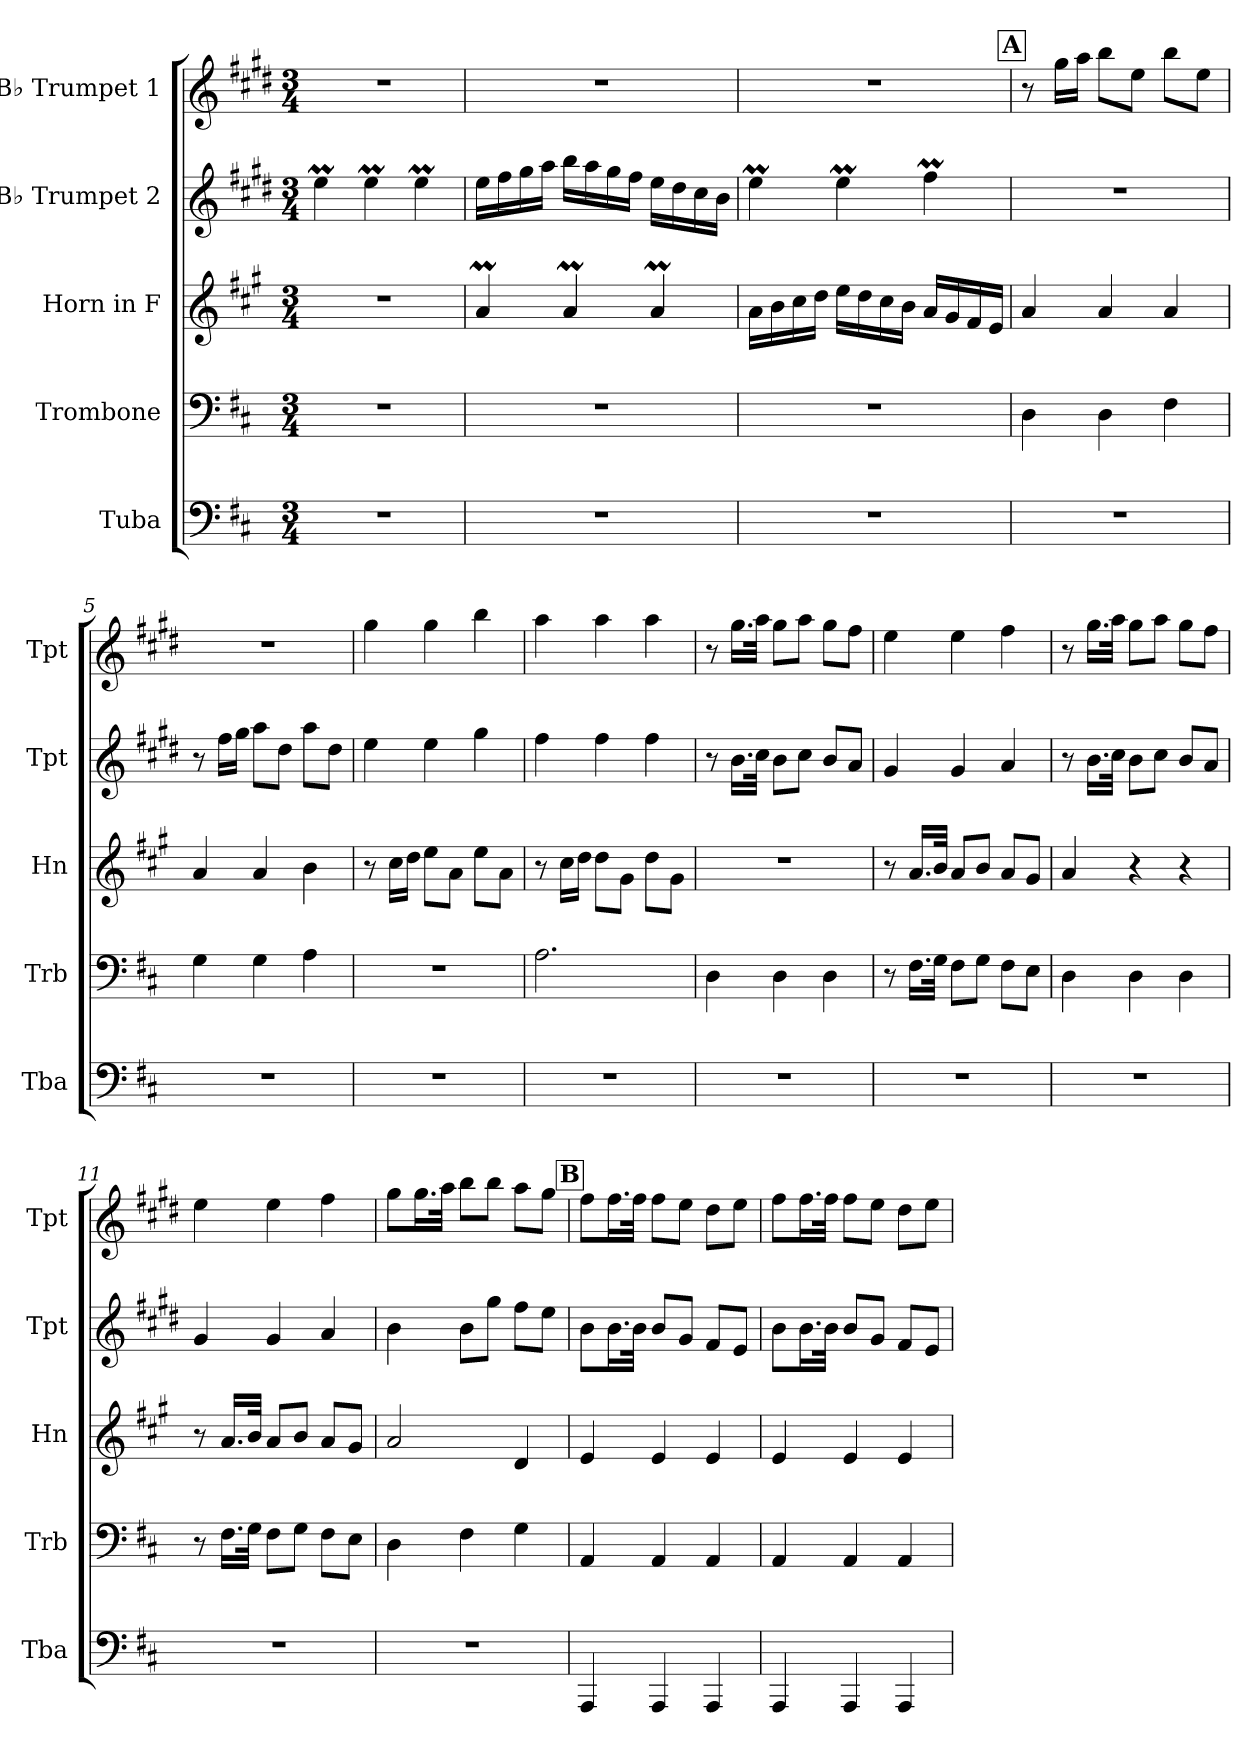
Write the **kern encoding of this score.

**kern	**kern	**kern	**kern	**kern
*part5	*part4	*part3	*part2	*part1
*staff5	*staff4	*staff3	*staff2	*staff1
*I"Tuba	*I"Trombone	*I"Horn in F	*I"B♭ Trumpet 2	*I"B♭ Trumpet 1
*I'Tba	*I'Trb	*I'Hn	*I'Tpt	*I'Tpt
*clefF4	*clefF4	*clefG2	*clefG2	*clefG2
*	*	*ITrd4c7	*ITrd1c2	*ITrd1c2
*k[f#c#]	*k[f#c#]	*k[f#c#]	*k[f#c#]	*k[f#c#]
*M3/4	*M3/4	*M3/4	*M3/4	*M3/4
*MM100	*MM100	*MM100	*MM100	*MM100
=1	=1	=1	=1	=1
2.r	2.r	2.r	4ddM\	2.r
.	.	.	4ddM\	.
.	.	.	4ddM\	.
=2	=2	=2	=2	=2
2.r	2.r	4dM/	16dd\LL	2.r
.	.	.	16ee\	.
.	.	.	16ff#\	.
.	.	.	16gg\JJ	.
.	.	4dM/	16aa\LL	.
.	.	.	16gg\	.
.	.	.	16ff#\	.
.	.	.	16ee\JJ	.
.	.	4dM/	16dd\LL	.
.	.	.	16cc#\	.
.	.	.	16b\	.
.	.	.	16a\JJ	.
=3	=3	=3	=3	=3
2.r	2.r	16d\LL	4ddM\	2.r
.	.	16e\	.	.
.	.	16f#\	.	.
.	.	16g\JJ	.	.
.	.	16a\LL	4ddM\	.
.	.	16g\	.	.
.	.	16f#\	.	.
.	.	16e\JJ	.	.
.	.	16d/LL	4eeM\	.
.	.	16c#/	.	.
.	.	16B/	.	.
.	.	16A/JJ	.	.
!!LO:REH:place=s1:a:B:fs=14:t=A
=4	=4	=4	=4	=4
2.r	4D\	4d/	2.r	8r
.	.	.	.	16ff#\LL
.	.	.	.	16gg\JJ
.	4D\	4d/	.	8aa\L
.	.	.	.	8dd\J
.	4F#\	4d/	.	8aa\L
.	.	.	.	8dd\J
!!LO:LB:g=z
=5	=5	=5	=5	=5
2.r	4G\	4d/	8r	2.r
.	.	.	16ee\LL	.
.	.	.	16ff#\JJ	.
.	4G\	4d/	8gg\L	.
.	.	.	8cc#\J	.
.	4A\	4e\	8gg\L	.
.	.	.	8cc#\J	.
=6	=6	=6	=6	=6
2.r	2.r	8r	4dd\	4ff#\
.	.	16f#\LL	.	.
.	.	16g\JJ	.	.
.	.	8a\L	4dd\	4ff#\
.	.	8d\J	.	.
.	.	8a\L	4ff#\	4aa\
.	.	8d\J	.	.
=7	=7	=7	=7	=7
2.r	2.A\	8r	4ee\	4gg\
.	.	16f#\LL	.	.
.	.	16g\JJ	.	.
.	.	8g\L	4ee\	4gg\
.	.	8c#\J	.	.
.	.	8g\L	4ee\	4gg\
.	.	8c#\J	.	.
=8	=8	=8	=8	=8
2.r	4D\	2.r	8r	8r
.	.	.	16.a\LL	16.ff#\LL
.	.	.	32b\JJk	32gg\JJk
.	4D\	.	8a\L	8ff#\L
.	.	.	8b\J	8gg\J
.	4D\	.	8a/L	8ff#\L
.	.	.	8g/J	8ee\J
=9	=9	=9	=9	=9
2.r	8r	8r	4f#/	4dd\
.	16.F#\LL	16.d/LL	.	.
.	32G\JJk	32e/JJk	.	.
.	8F#\L	8d/L	4f#/	4dd\
.	8G\J	8e/J	.	.
.	8F#\L	8d/L	4g/	4ee\
.	8E\J	8c#/J	.	.
=10	=10	=10	=10	=10
2.r	4D\	4d/	8r	8r
.	.	.	16.a\LL	16.ff#\LL
.	.	.	32b\JJk	32gg\JJk
.	4D\	4r	8a\L	8ff#\L
.	.	.	8b\J	8gg\J
.	4D\	4r	8a/L	8ff#\L
.	.	.	8g/J	8ee\J
!!LO:PB:g=z
=11	=11	=11	=11	=11
2.r	8r	8r	4f#/	4dd\
.	16.F#\LL	16.d/LL	.	.
.	32G\JJk	32e/JJk	.	.
.	8F#\L	8d/L	4f#/	4dd\
.	8G\J	8e/J	.	.
.	8F#\L	8d/L	4g/	4ee\
.	8E\J	8c#/J	.	.
=12	=12	=12	=12	=12
2.r	4D\	2d/	4a\	8ff#\L
.	.	.	.	16.ff#\L
.	.	.	.	32gg\JJk
.	4F#\	.	8a\L	8aa\L
.	.	.	8ff#\J	8aa\J
.	4G\	4G/	8ee\L	8gg\L
.	.	.	8dd\J	8ff#\J
!!LO:REH:place=s1:a:B:fs=14:t=B
=13	=13	=13	=13	=13
4AAA/	4AA/	4A/	8a\L	8ee\L
.	.	.	16.a\L	16.ee\L
.	.	.	32a\JJk	32ee\JJk
4AAA/	4AA/	4A/	8a/L	8ee\L
.	.	.	8f#/J	8dd\J
4AAA/	4AA/	4A/	8e/L	8cc#\L
.	.	.	8d/J	8dd\J
=14	=14	=14	=14	=14
4AAA/	4AA/	4A/	8a\L	8ee\L
.	.	.	16.a\L	16.ee\L
.	.	.	32a\JJk	32ee\JJk
4AAA/	4AA/	4A/	8a/L	8ee\L
.	.	.	8f#/J	8dd\J
4AAA/	4AA/	4A/	8e/L	8cc#\L
.	.	.	8d/J	8dd\J
=	=	=	=	=
*-	*-	*-	*-	*-
